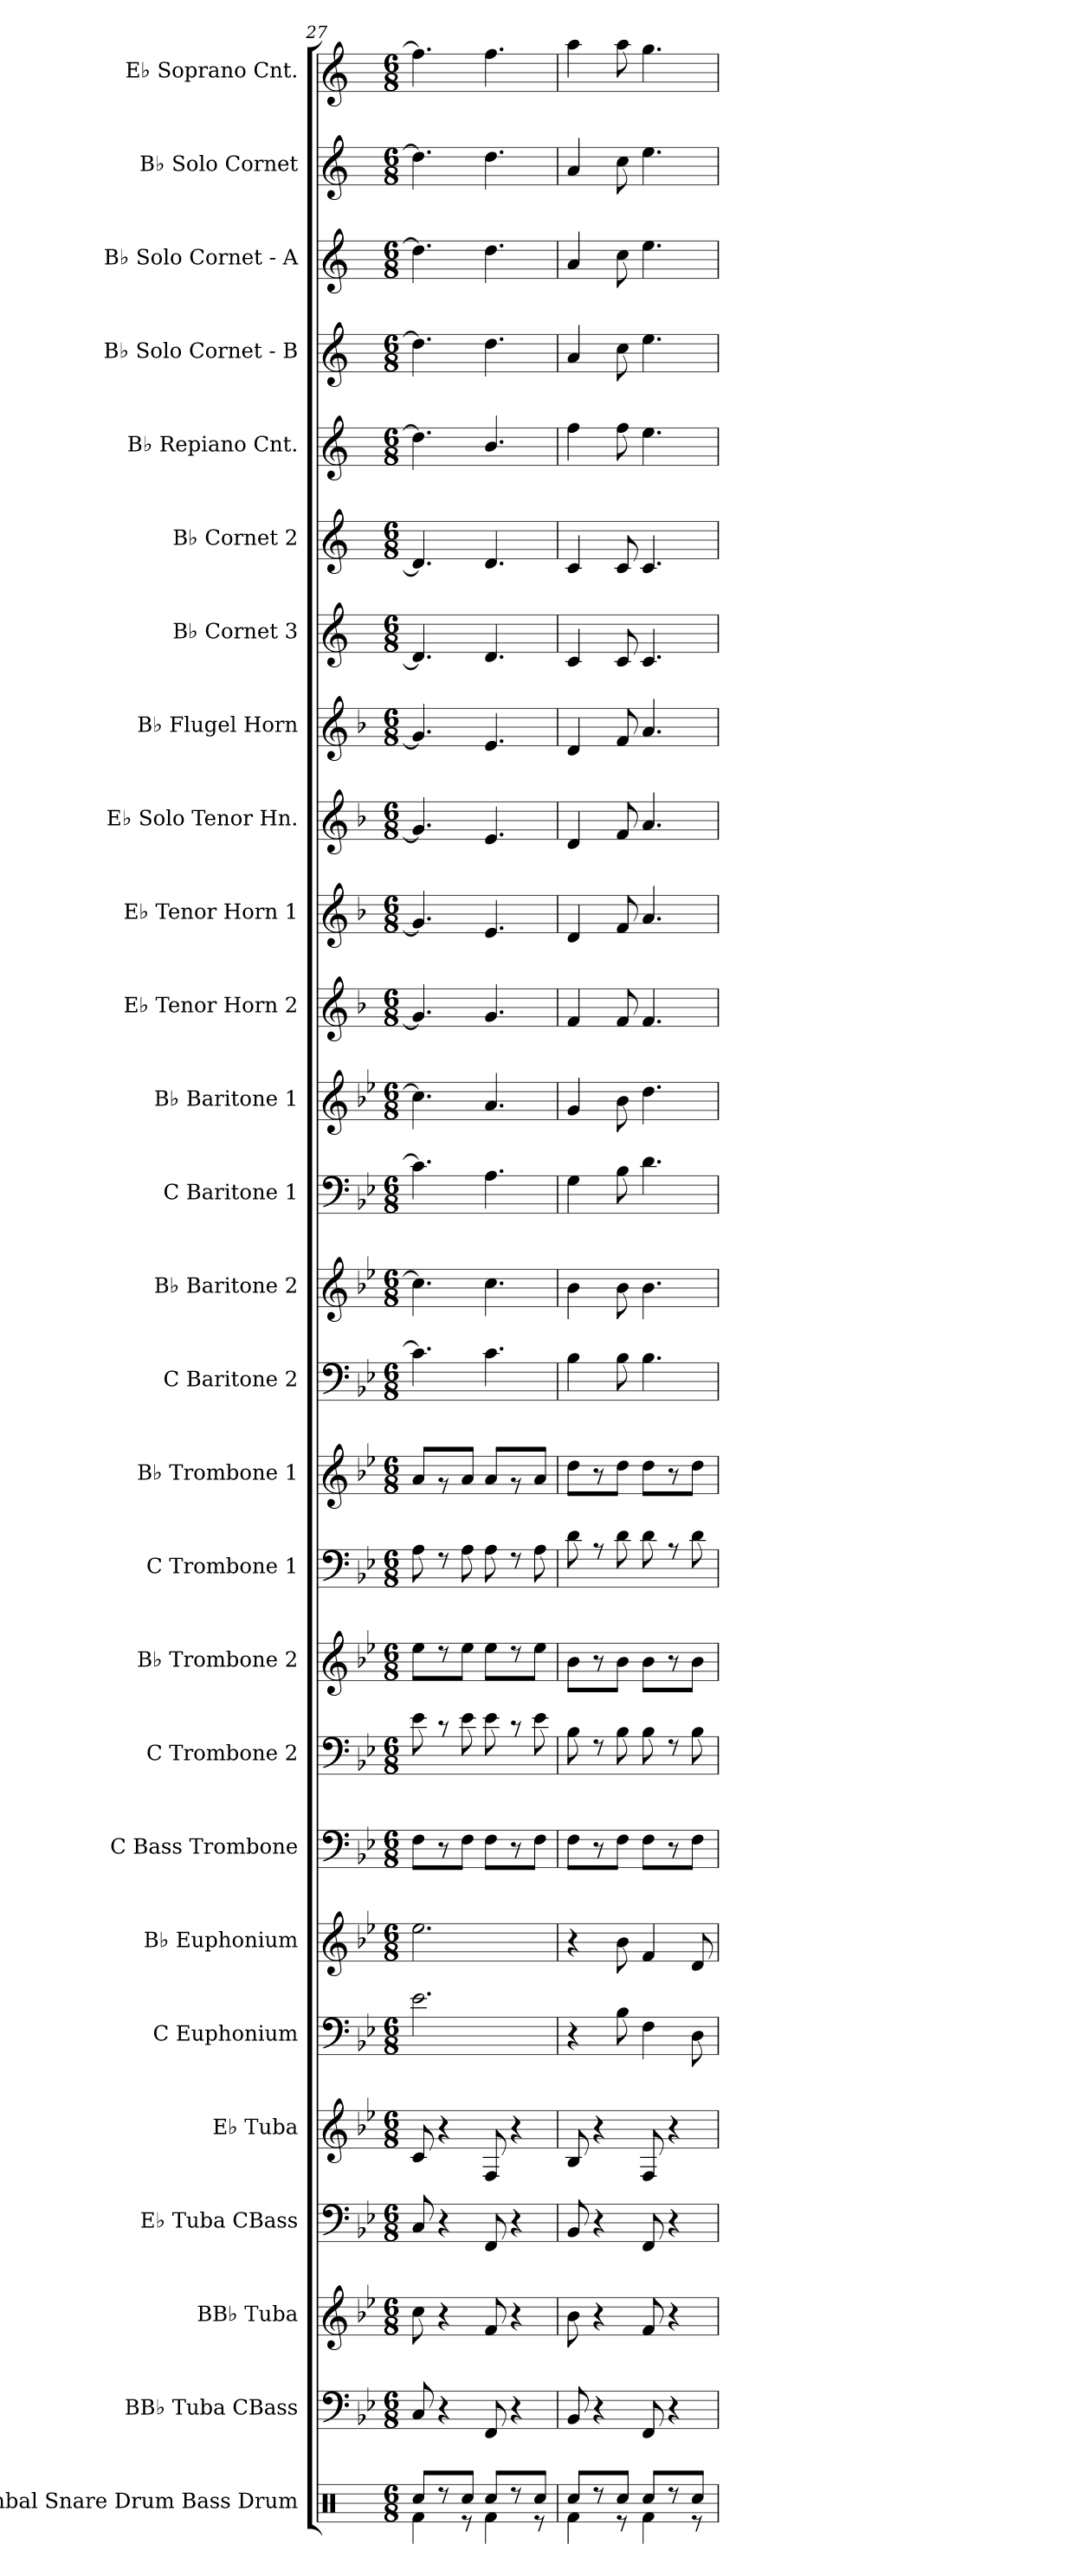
**kern	**kern	**kern	**kern	**kern	**kern	**kern	**kern	**kern	**kern	**kern	**kern	**kern	**kern	**kern	**kern	**kern	**kern	**kern	**kern	**kern	**kern	**kern	**kern	**kern	**kern	**kern
*part27	*part26	*part25	*part24	*part23	*part22	*part21	*part20	*part19	*part18	*part17	*part16	*part15	*part14	*part13	*part12	*part11	*part10	*part9	*part8	*part7	*part6	*part5	*part4	*part3	*part2	*part1
*staff27	*staff26	*staff25	*staff24	*staff23	*staff22	*staff21	*staff20	*staff19	*staff18	*staff17	*staff16	*staff15	*staff14	*staff13	*staff12	*staff11	*staff10	*staff9	*staff8	*staff7	*staff6	*staff5	*staff4	*staff3	*staff2	*staff1
*I"Cymbal Snare Drum Bass Drum	*I"BB♭ Tuba CBass	*I"BB♭ Tuba	*I"E♭ Tuba CBass	*I"E♭ Tuba	*I"C Euphonium	*I"B♭ Euphonium	*I"C Bass Trombone	*I"C Trombone 2	*I"B♭ Trombone 2	*I"C Trombone 1	*I"B♭ Trombone 1	*I"C Baritone 2	*I"B♭ Baritone 2	*I"C Baritone 1	*I"B♭ Baritone 1	*I"E♭ Tenor Horn 2	*I"E♭ Tenor Horn 1	*I"E♭ Solo Tenor Hn.	*I"B♭ Flugel Horn	*I"B♭ Cornet 3	*I"B♭ Cornet 2	*I"B♭ Repiano Cnt.	*I"B♭ Solo Cornet - B	*I"B♭ Solo Cornet - A	*I"B♭ Solo Cornet	*I"E♭ Soprano Cnt.
*I'Cym. S.D. B.D.	*	*I'BB♭ Tba.	*	*I'E♭ Tba.	*I'C Euph.	*I'B♭ Euph.	*I'C Bs. Tbn.	*I'C Tbn. 2	*I'B♭ Tbn. 2	*I'C Tbn. 1	*I'B♭ Tbn. 1	*I'C Bar. 2	*I'B♭ Bar. 2	*I'C Bar. 1	*I'B♭ Bar. 1	*I'E♭ Hn. 2	*I'E♭ Hn. 1	*I'E♭ Solo Hn.	*I'B♭ Flg. Hn.	*I'B♭ Cnt. 3	*I'B♭ Cnt. 2	*I'B♭ Rep. Cnt.	*I'B♭ Solo Cnt. - B	*I'B♭ Solo Cnt. - A	*I'B♭ Solo Cnt.	*I'E♭ Sop. Cnt.
*clefX	*clefF4	*clefG2	*clefF4	*clefG2	*clefF4	*clefG2	*clefF4	*clefF4	*clefG2	*clefF4	*clefG2	*clefF4	*clefG2	*clefF4	*clefG2	*clefG2	*clefG2	*clefG2	*clefG2	*clefG2	*clefG2	*clefG2	*clefG2	*clefG2	*clefG2	*clefG2
*	*	*ITrd14c24	*	*ITrd7c12	*	*ITrd7c12	*	*	*ITrd7c12	*	*ITrd7c12	*	*ITrd7c12	*	*ITrd7c12	*ITrd4c7	*ITrd4c7	*ITrd4c7	*ITrd4c7	*ITrd1c2	*ITrd1c2	*ITrd1c2	*ITrd1c2	*ITrd1c2	*ITrd1c2	*ITrd1c2
*k[]	*k[b-e-]	*k[b-e-]	*k[b-e-]	*k[b-e-]	*k[b-e-]	*k[b-e-]	*k[b-e-]	*k[b-e-]	*k[b-e-]	*k[b-e-]	*k[b-e-]	*k[b-e-]	*k[b-e-]	*k[b-e-]	*k[b-e-]	*k[b-e-]	*k[b-e-]	*k[b-e-]	*k[b-e-]	*k[b-e-]	*k[b-e-]	*k[b-e-]	*k[b-e-]	*k[b-e-]	*k[b-e-]	*k[b-e-]
*M6/8	*M6/8	*M6/8	*M6/8	*M6/8	*M6/8	*M6/8	*M6/8	*M6/8	*M6/8	*M6/8	*M6/8	*M6/8	*M6/8	*M6/8	*M6/8	*M6/8	*M6/8	*M6/8	*M6/8	*M6/8	*M6/8	*M6/8	*M6/8	*M6/8	*M6/8	*M6/8
=27	=27	=27	=27	=27	=27	=27	=27	=27	=27	=27	=27	=27	=27	=27	=27	=27	=27	=27	=27	=27	=27	=27	=27	=27	=27	=27
*^	*	*	*	*	*	*	*	*	*	*	*	*	*	*	*	*	*	*	*	*	*	*	*	*	*	*
8Rcc/L	4Rf\	8C/	8C\	8C/	8C/	2.e-\	2.e-\	8F\L	8e-\	8e-\L	8A\	8A/L	4.c\]	4.c\]	4.c\]	4.c\]	4.c/]	4.c/]	4.c/]	4.c/]	4.c/]	4.c/]	4.cc\]	4.cc\]	4.cc\]	4.cc\]	4.ee-\]
8r	.	4r	4r	4r	4r	.	.	8r	8rc	8rdd	8rF	8rg	.	.	.	.	.	.	.	.	.	.	.	.	.	.	.
8Rcc/J	8r	.	.	.	.	.	.	8F\J	8e-\	8e-\J	8A\	8A/J	.	.	.	.	.	.	.	.	.	.	.	.	.	.	.
8Rcc/L	4Rf\	8FF/	8FF/	8FF/	8FF/	.	.	8F\L	8e-\	8e-\L	8A\	8A/L	4.c\	4.c\	4.A\	4.A/	4.c/	4.A/	4.A/	4.A/	4.c/	4.c/	4.a/	4.cc\	4.cc\	4.cc\	4.ee-\
8r	.	4r	4r	4r	4r	.	.	8r	8rc	8rdd	8rF	8rg	.	.	.	.	.	.	.	.	.	.	.	.	.	.	.
8Rcc/J	8r	.	.	.	.	.	.	8F\J	8e-\	8e-\J	8A\	8A/J	.	.	.	.	.	.	.	.	.	.	.	.	.	.	.
=28	=28	=28	=28	=28	=28	=28	=28	=28	=28	=28	=28	=28	=28	=28	=28	=28	=28	=28	=28	=28	=28	=28	=28	=28	=28	=28	=28
8Rcc/L	4Rf\	8BB-/	8BB-\	8BB-/	8BB-/	4r	4r	8F\L	8B-\	8B-\L	8d\	8d\L	4B-\	4B-\	4G\	4G/	4B-/	4G/	4G/	4G/	4B-/	4B-/	4ee-\	4g/	4g/	4g/	4gg\
8r	.	4r	4r	4r	4r	.	.	8r	8rF	8r	8rA	8r	.	.	.	.	.	.	.	.	.	.	.	.	.	.	.
8Rcc/J	8r	.	.	.	.	8B-\	8B-\	8F\J	8B-\	8B-\J	8d\	8d\J	8B-\	8B-\	8B-\	8B-\	8B-/	8B-/	8B-/	8B-/	8B-/	8B-/	8ee-\	8b-\	8b-\	8b-\	8gg\
8Rcc/L	4Rf\	8FF/	8FF/	8FF/	8FF/	4F\	4F/	8F\L	8B-\	8B-\L	8d\	8d\L	4.B-\	4.B-\	4.d\	4.d\	4.B-/	4.d/	4.d/	4.d/	4.B-/	4.B-/	4.dd\	4.dd\	4.dd\	4.dd\	4.ff\
8r	.	4r	4r	4r	4r	.	.	8r	8rF	8r	8rA	8r	.	.	.	.	.	.	.	.	.	.	.	.	.	.	.
8Rcc/J	8r	.	.	.	.	8D\	8D/	8F\J	8B-\	8B-\J	8d\	8d\J	.	.	.	.	.	.	.	.	.	.	.	.	.	.	.
*v	*v	*	*	*	*	*	*	*	*	*	*	*	*	*	*	*	*	*	*	*	*	*	*	*	*	*	*
=	=	=	=	=	=	=	=	=	=	=	=	=	=	=	=	=	=	=	=	=	=	=	=	=	=	=
*-	*-	*-	*-	*-	*-	*-	*-	*-	*-	*-	*-	*-	*-	*-	*-	*-	*-	*-	*-	*-	*-	*-	*-	*-	*-	*-
